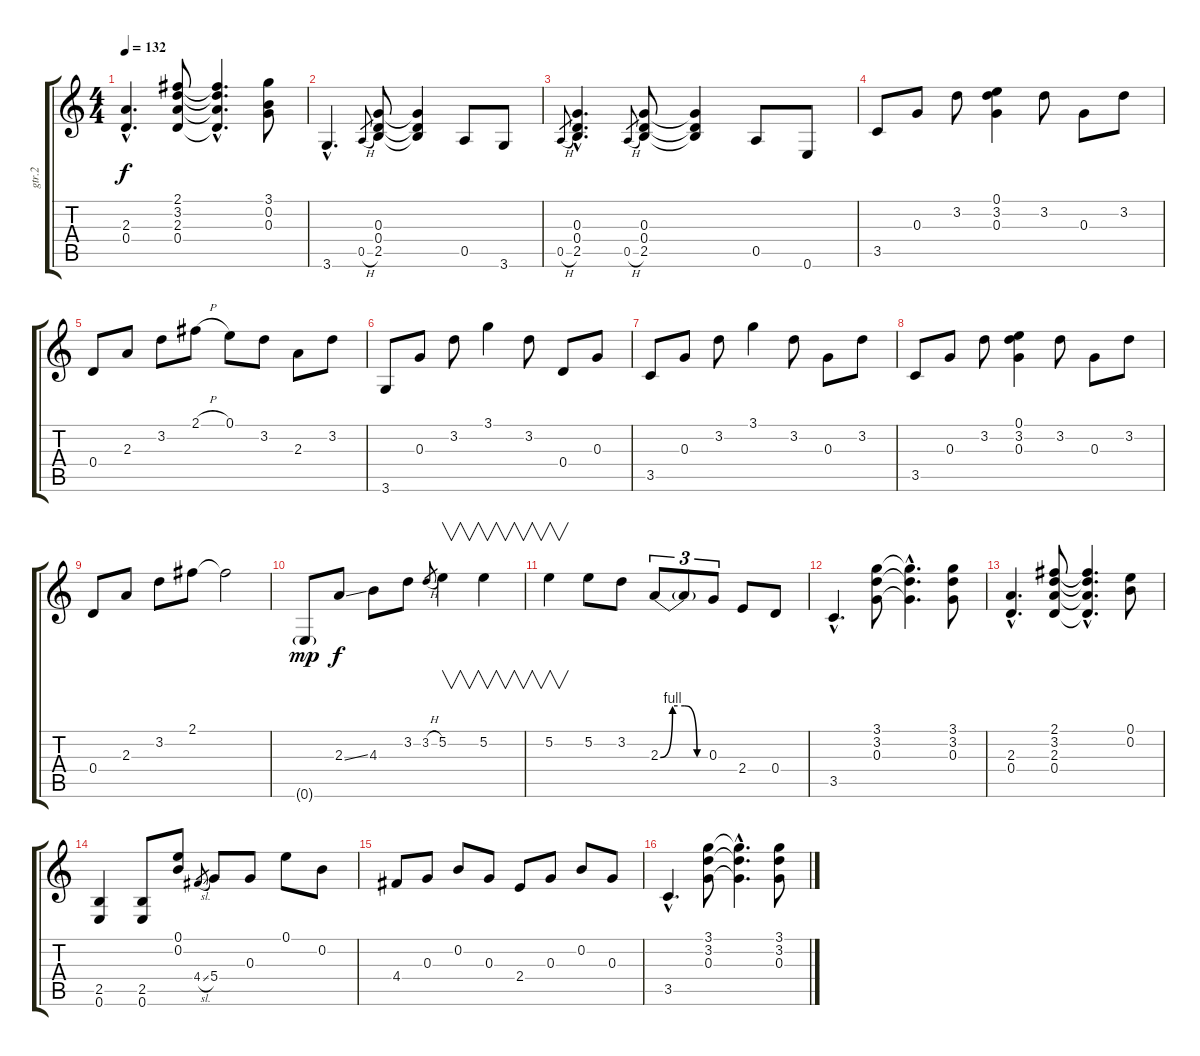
\track ("gtr.2" "gtr.2") {instrument acousticguitarsteel}
\staff {score tabs}
\tuning (E4 B3 G3 D3 A2 E2) {hide}
\ts (4 4)
\tempo 132
\clef g2
\ks c
(2.3{hac} 0.4{hac}).4{d dy f} (2.1 3.2 2.3 0.4).8 (2.1{hac t} 3.2{hac t} 2.3{hac t} 0.4{hac t}).4{d} (3.1 0.2 0.3).8 |
3.6{hac}.4{d} 0.5{h}.8{gr} (0.3 0.4 2.5).8 (0.3{t} 0.4{t} 2.5{t}).4 0.5.8 3.6.8 |
0.5{h}.8{gr} (0.3{hac} 0.4{hac} 2.5{hac}).4{d} 0.5{h}.8{gr} (0.3 0.4 2.5).8 (0.3{t} 0.4{t} 2.5{t}).4 0.5.8 0.6.8 |
3.5.8 0.3.8 3.2.8 (0.1 3.2 0.3).4 3.2.8 0.3.8 3.2.8 |
0.4.8 2.3.8 3.2.8 2.1{h}.8 0.1.8 3.2.8 2.3.8 3.2.8 |
3.6.8 0.3.8 3.2.8 3.1.4 3.2.8 0.4.8 0.3.8 |
3.5.8 0.3.8 3.2.8 3.1.4 3.2.8 0.3.8 3.2.8 |
3.5.8 0.3.8 3.2.8 (0.1 3.2 0.3).4 3.2.8 0.3.8 3.2.8 |
0.4.8 2.3.8 3.2.8 2.1.8 2.1{t}.2 |
0.6{g}.8{dy mp} 2.3{ss}.8{dy f} 4.3.8 3.2.8 3.2{h}.8{gr} 5.2.4{v} 5.2.4{v} |
5.2.4{v} 5.2.8 3.2.8 2.3{be (custom 0 0 15 4 30 4 45 0 60 0)}.8{tu (3 2)} 2.3{t}.8{tu (3 2)} 0.3.8{tu (3 2)} 2.4.8 0.4.8 |
3.5{hac}.4{d} (3.1 3.2 0.3).8 (3.1{hac t} 3.2{hac t} 0.3{hac t}).4{d} (3.1 3.2 0.3).8 |
(2.3{hac} 0.4{hac}).4{d} (2.1 3.2 2.3 0.4).8 (2.1{hac t} 3.2{hac t} 2.3{hac t} 0.4{hac t}).4{d} (0.1 0.2).8 |
(2.5 0.6).4 (2.5 0.6).8 (0.1 0.2).8 4.4{sl}.8{gr} 5.4.8 0.3.8 0.1.8 0.2.8 |
4.4.8 0.3.8 0.2.8 0.3.8 2.4.8 0.3.8 0.2.8 0.3.8 |
3.5{hac}.4{d} (3.1 3.2 0.3).8 (3.1{hac t} 3.2{hac t} 0.3{hac t}).4{d} (3.1 3.2 0.3).8
